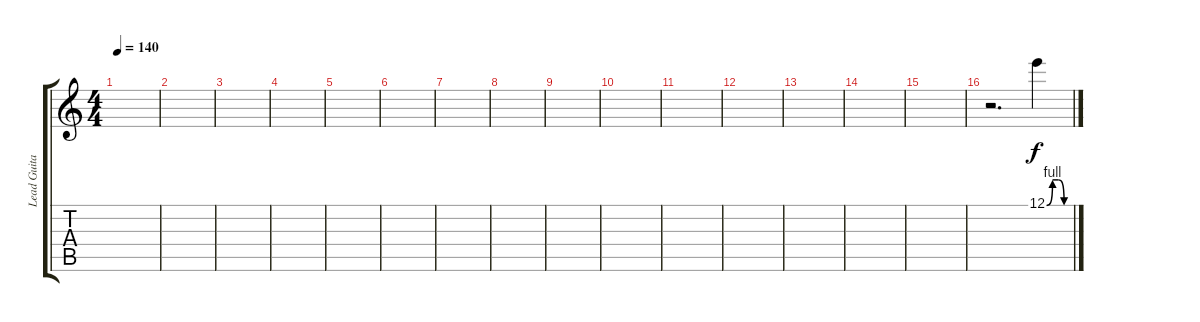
\track ("Lead Guitar" "Lead Guita") {instrument distortionguitar}
\staff {score tabs}
\tuning (E4 B3 G3 D3 A2 E2) {hide}
\ts (4 4)
\tempo 140
\clef g2
\ks c
|
|
|
|
|
|
|
|
|
|
|
|
|
|
|
r.2{d} 12.1{be (custom 0 0 15 4 30 4 45 0 60 0)}.4
